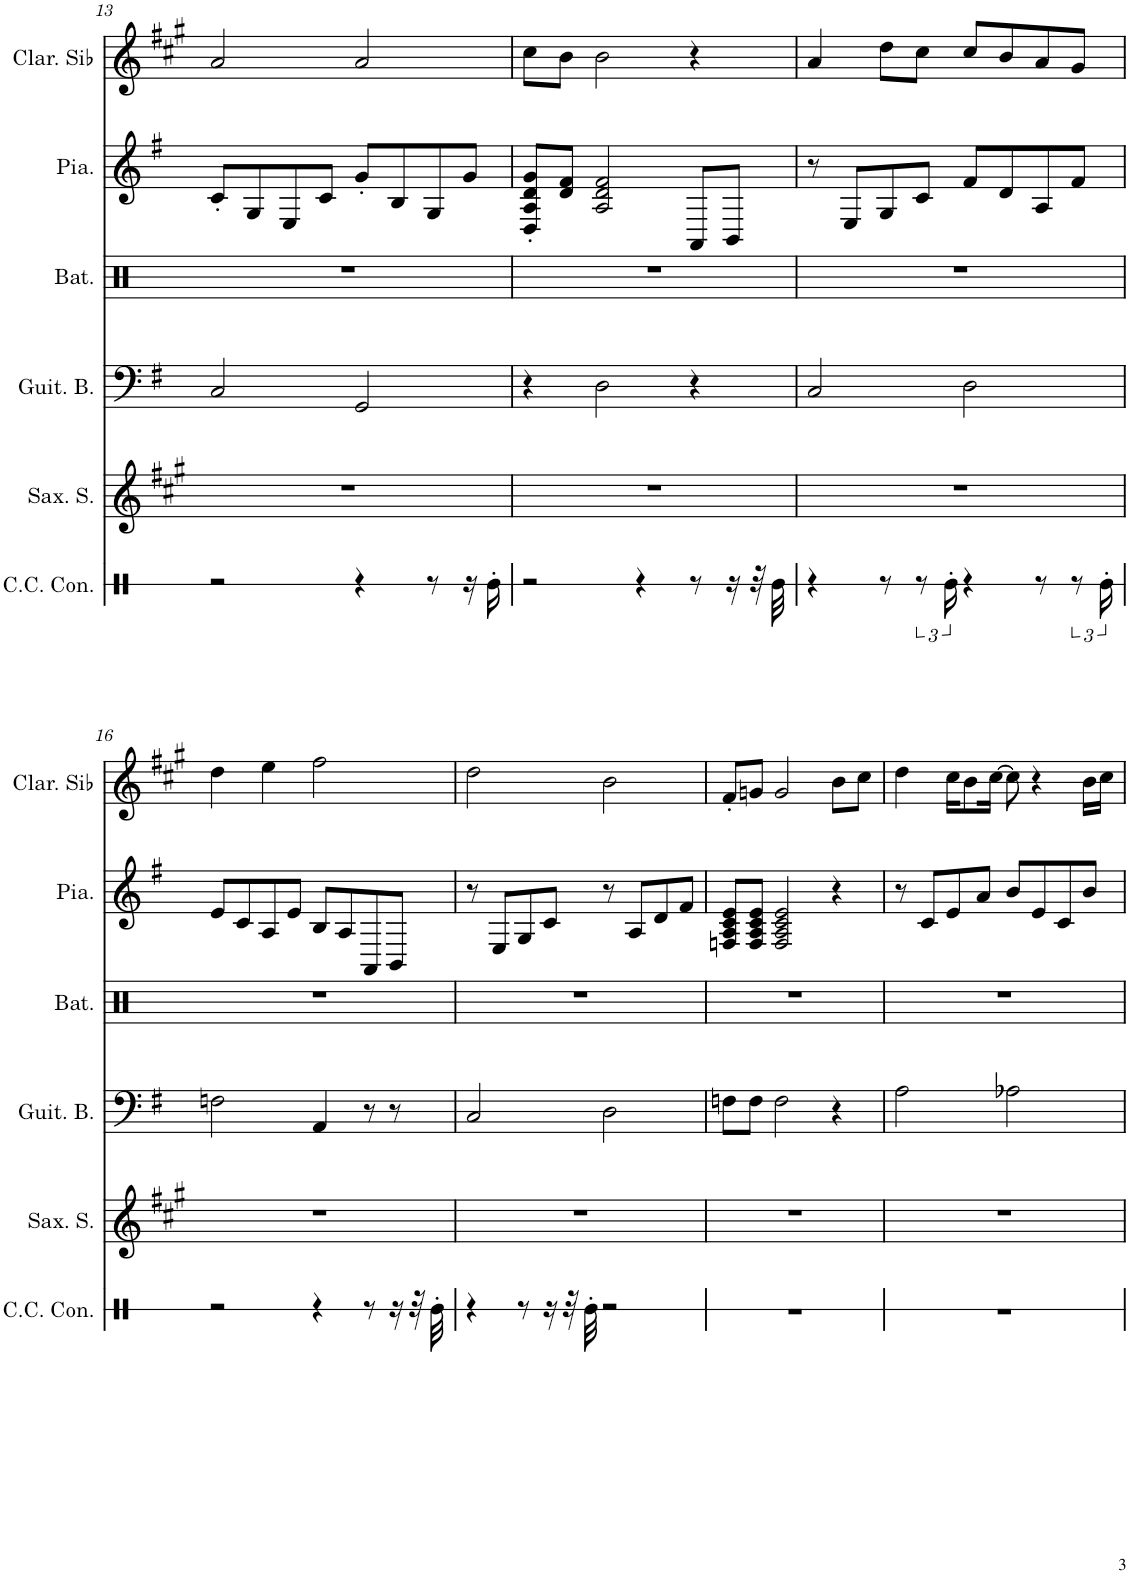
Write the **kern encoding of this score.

**kern	**kern	**kern	**kern	**kern	**kern
*part6	*part5	*part4	*part3	*part2	*part1
*staff6	*staff5	*staff4	*staff3	*staff2	*staff1
*I"Caisse claire de concert, Guitar Fret Noise	*I"Saxophone Soprano	*I"Guitare Basse	*I"Batterie, Drums	*I"Piano	*I"Clarinette en Sib
*I'C.C. Con.	*I'Sax. S.	*I'Guit. B.	*I'Bat.	*I'Pia.	*I'Clar. Sib
!!LO:PB:g=z
*clefX	*clefG2	*clefF4	*clefX	*clefG2	*clefG2
*	*Trd1c2	*Trd7c12	*	*	*Trd1c2
*k[f#]	*k[f#c#g#]	*k[f#]	*k[]	*k[f#]	*k[f#c#g#]
*M4/4	*M4/4	*M4/4	*M4/4	*M4/4	*M4/4
=13	=13	=13	=13	=13	=13
2r	1r	2C/	1r	8c'/L	2a/
.	.	.	.	8G/	.
.	.	.	.	8E/	.
.	.	.	.	8c/J	.
4r	.	2GG/	.	8g'/L	2a/
.	.	.	.	8B/	.
8r	.	.	.	8G/	.
16r	.	.	.	8g/J	.
16Re'\	.	.	.	.	.
=14	=14	=14	=14	=14	=14
2r	1r	4r	1r	8D/' 8A/' 8d/' 8g/'L	8cc#\L
.	.	.	.	8d/ 8f#/J	8b\J
.	.	2D\	.	2A/ 2d/ 2f#/	2b\
4r	.	.	.	.	.
8r	.	4r	.	8AA/L	4r
16r	.	.	.	8BB/J	.
32r	.	.	.	.	.
32Re\	.	.	.	.	.
=15	=15	=15	=15	=15	=15
4r	1r	2C/	1r	8r	4a/
.	.	.	.	8E/L	.
8r	.	.	.	8G/	8dd\L
12r	.	.	.	8c/J	8cc#\J
24Re'\	.	.	.	.	.
4r	.	2D\	.	8f#/L	8cc#/L
.	.	.	.	8d/	8b/
8r	.	.	.	8A/	8a/
12r	.	.	.	8f#/J	8g#/J
24Re'\	.	.	.	.	.
!!LO:LB:g=z
=16	=16	=16	=16	=16	=16
2r	1r	2Fn\	1r	8e/L	4dd\
.	.	.	.	8c/	.
.	.	.	.	8A/	4ee\
.	.	.	.	8e/J	.
4r	.	4AA/	.	8B/L	2ff#\
.	.	.	.	8A/	.
8r	.	8r	.	8AA/	.
16r	.	8r	.	8BB/J	.
32r	.	.	.	.	.
32Re'\	.	.	.	.	.
=17	=17	=17	=17	=17	=17
4r	1r	2C/	1r	8r	2dd\
.	.	.	.	8E/L	.
8r	.	.	.	8G/	.
16r	.	.	.	8c/J	.
32r	.	.	.	.	.
32Re'\	.	.	.	.	.
2r	.	2D\	.	8r	2b\
.	.	.	.	8A/L	.
.	.	.	.	8d/	.
.	.	.	.	8f#/J	.
=18	=18	=18	=18	=18	=18
1r	1r	8Fn\L	1r	8Fn/ 8A/ 8c/ 8e/L	8f#'/L
.	.	8F\J	.	8F/ 8A/ 8c/ 8e/J	8gn/J
.	.	2F\	.	2F/ 2A/ 2c/ 2e/	2g/
.	.	4r	.	4r	8b\L
.	.	.	.	.	8cc#\J
=19	=19	=19	=19	=19	=19
1r	1r	2A\	1r	8r	4dd\
.	.	.	.	8c/L	.
.	.	.	.	8e/	16cc#\KL
.	.	.	.	.	8b\
.	.	.	.	8a/J	.
.	.	.	.	.	[16cc#\Jk
.	.	2A-X\	.	8b/L	8cc#\]
.	.	.	.	8e/	4r
.	.	.	.	8c/	.
.	.	.	.	8b/J	16b\LL
.	.	.	.	.	16cc#\JJ
=	=	=	=	=	=
*-	*-	*-	*-	*-	*-
